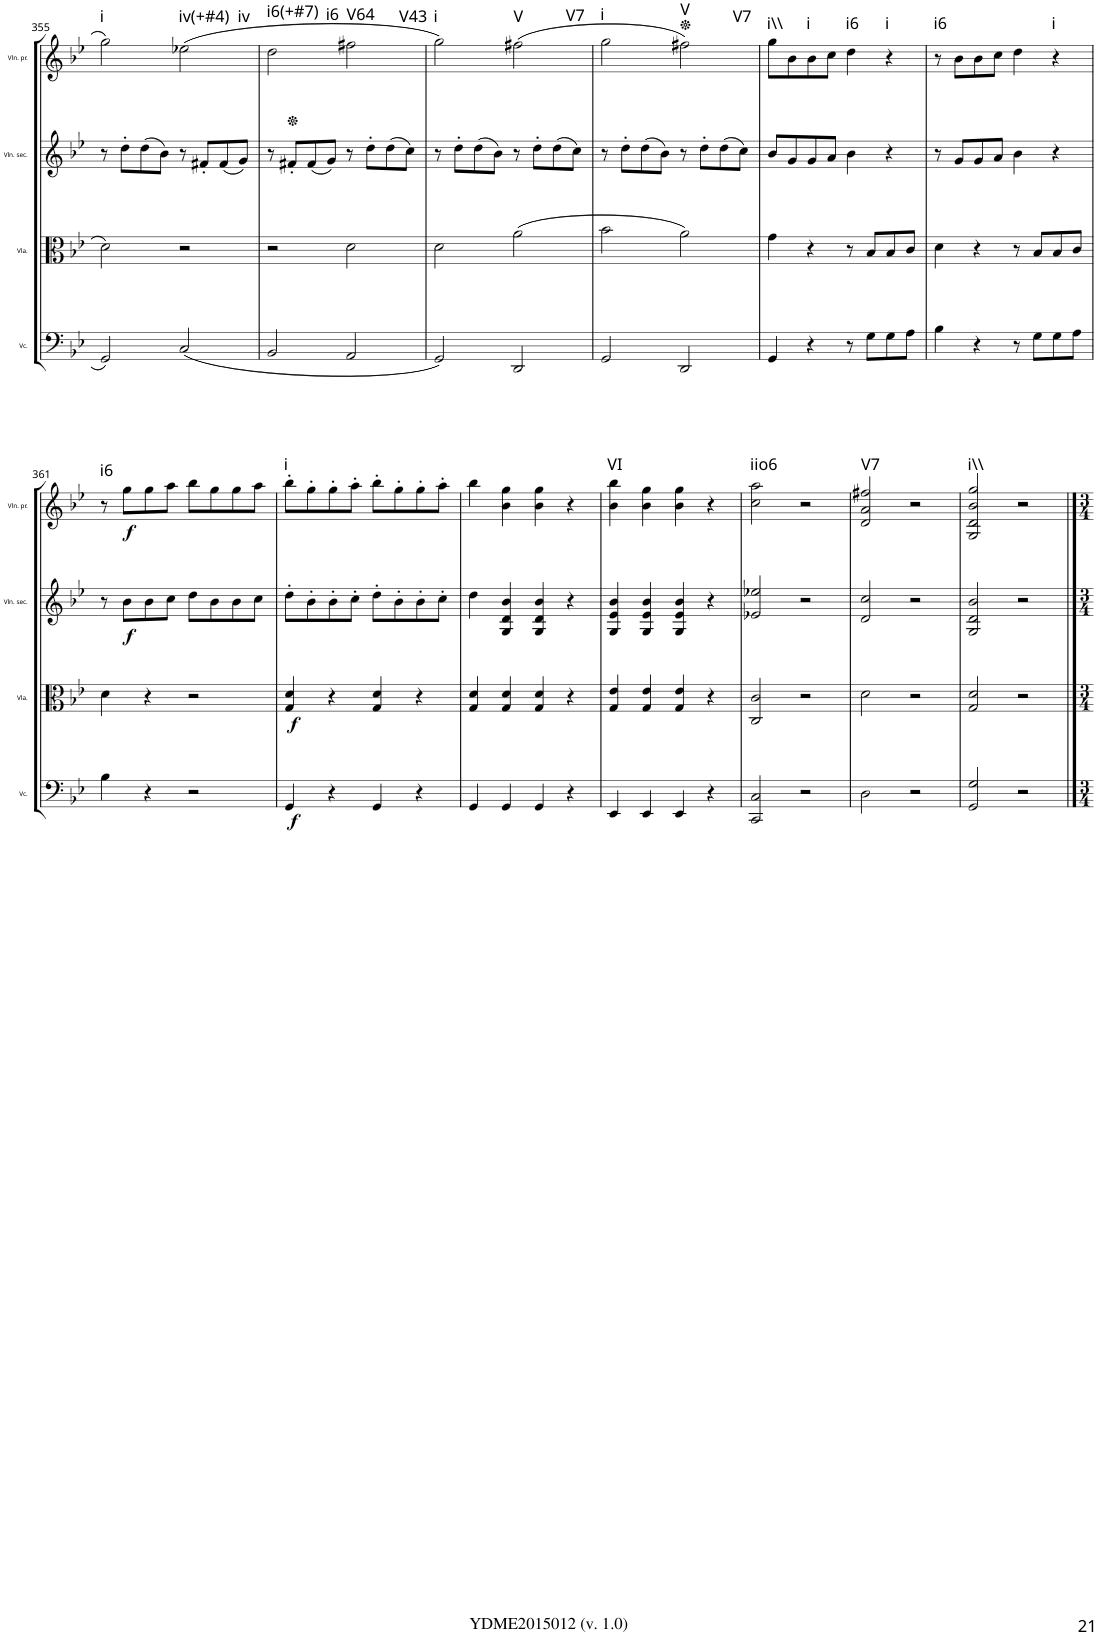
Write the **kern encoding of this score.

**kern	**dynam	**kern	**dynam	**kern	**dynam	**kern	**dynam	**harte
*part4	*part4	*part3	*part3	*part2	*part2	*part1	*part1	*part1
*staff4	*staff4	*staff3	*staff3	*staff2	*staff2	*staff1	*staff1	*
*I"Violoncelle	*	*I"Viola	*	*I"Violino secondo	*	*I"Violino primo	*	*
*I'Vc.	*	*I'Vla.	*	*I'Vln. sec.	*	*I'Vln. pr.	*	*
!!LO:PB:g=z
*clefF4	*	*clefC3	*	*clefG2	*	*clefG2	*	*
*k[b-e-]	*	*k[b-e-]	*	*k[b-e-]	*	*k[b-e-]	*	*
*B-:	*	*B-:	*	*B-:	*	*B-:	*	*
*M2/2	*	*M2/2	*	*M2/2	*	*M2/2	*	*
*met(c|)	*	*met(c|)	*	*met(c|)	*	*met(c|)	*	*
=355	=355	=355	=355	=355	=355	=355	=355	=355
!	!	!	!	!	!	!	!	!LO:H:kt=i
2GG/	.	2d\	.	8r	.	2gg\	.	N
.	.	.	.	8dd'\L	.	.	.	.
.	.	.	.	(>8dd\	.	.	.	.
.	.	.	.	8b-\J)	.	.	.	.
!	!	!	!	!	!	!	!	!LO:H:n=1:kt=iv(+#4)
!	!	!	!	!	!	!	!	!LO:H:n=2:kt=iv
(<2C/	.	2r	.	8r	.	(>2ee-X\	.	N N
.	.	.	.	8f#X'/L	.	.	.	.
.	.	.	.	(<8f#/	.	.	.	.
.	.	.	.	8g/J)	.	.	.	.
=356	=356	=356	=356	=356	=356	=356	=356	=356
!	!	!	!	!	!	!	!	!LO:H:n=1:kt=i6(+#7)
!	!	!	!	!	!	!	!	!LO:H:n=2:kt=i6
2BB-/	.	2r	.	8r	.	2dd\	.	N N
.	.	.	.	8f#X'/L	.	.	.	.
.	.	.	.	(<8f#/	.	.	.	.
.	.	.	.	8g/J)	.	.	.	.
!	!	!	!	!	!	!	!	!LO:H:n=1:kt=V64
!	!	!	!	!	!	!	!	!LO:H:n=2:kt=V43
2AA/	.	2d\	.	8r	.	2ff#X\	.	N N
.	.	.	.	8dd'\L	.	.	.	.
.	.	.	.	(>8dd\	.	.	.	.
.	.	.	.	8cc\J)	.	.	.	.
=357	=357	=357	=357	=357	=357	=357	=357	=357
!	!	!	!	!	!	!	!	!LO:H:kt=i
2GG/)	.	2d\	.	8r	.	2gg\)	.	N
.	.	.	.	8dd'\L	.	.	.	.
.	.	.	.	(>8dd\	.	.	.	.
.	.	.	.	8b-\J)	.	.	.	.
!	!	!	!	!	!	!	!	!LO:H:n=1:kt=V
!	!	!	!	!	!	!	!	!LO:H:n=2:kt=V7
2DD/	.	(>2a\	.	8r	.	(>2ff#X\	.	N N
.	.	.	.	8dd'\L	.	.	.	.
.	.	.	.	(>8dd\	.	.	.	.
.	.	.	.	8cc\J)	.	.	.	.
=358	=358	=358	=358	=358	=358	=358	=358	=358
!	!	!	!	!	!	!	!	!LO:H:kt=i
2GG/	.	2b-\	.	8r	.	2gg\	.	N
.	.	.	.	8dd'\L	.	.	.	.
.	.	.	.	(>8dd\	.	.	.	.
.	.	.	.	8b-\J)	.	.	.	.
!	!	!	!	!	!	!	!	!LO:H:n=1:kt=V
!	!	!	!	!	!	!	!	!LO:H:n=2:kt=V7
2DD/	.	2a\)	.	8r	.	2ff#X\)	.	N N
.	.	.	.	8dd'\L	.	.	.	.
.	.	.	.	(>8dd\	.	.	.	.
.	.	.	.	8cc\J)	.	.	.	.
=359	=359	=359	=359	=359	=359	=359	=359	=359
!	!	!	!	!	!	!	!	!LO:H:kt=i\\
4GG/	.	4g\	.	8b-/L	.	8gg\L	.	N
.	.	.	.	8g/	.	8b-\	.	.
!	!	!	!	!	!	!	!	!LO:H:kt=i
4r	.	4r	.	8g/	.	8b-\	.	N
.	.	.	.	8a/J	.	8cc\J	.	.
!	!	!	!	!	!	!	!	!LO:H:kt=i6
8r	.	8r	.	4b-\	.	4dd\	.	N
8G\L	.	8B-/L	.	.	.	.	.	.
!	!	!	!	!	!	!	!	!LO:H:kt=i
8G\	.	8B-/	.	4r	.	4r	.	N
8A\J	.	8c/J	.	.	.	.	.	.
=360	=360	=360	=360	=360	=360	=360	=360	=360
!	!	!	!	!	!	!	!	!LO:H:kt=i6
4B-\	.	4d\	.	8r	.	8r	.	N
.	.	.	.	8g/L	.	8b-\L	.	.
4r	.	4r	.	8g/	.	8b-\	.	.
.	.	.	.	8a/J	.	8cc\J	.	.
8r	.	8r	.	4b-\	.	4dd\	.	.
8G\L	.	8B-/L	.	.	.	.	.	.
!	!	!	!	!	!	!	!	!LO:H:kt=i
8G\	.	8B-/	.	4r	.	4r	.	N
8A\J	.	8c/J	.	.	.	.	.	.
!!LO:LB:g=z
=361	=361	=361	=361	=361	=361	=361	=361	=361
!	!	!	!	!	!	!	!	!LO:H:kt=i6
4B-\	.	4d\	.	8r	.	8r	.	N
!	!	!	!	!	!LO:DY:b	!	!LO:DY:b	!
.	.	.	.	8b-\L	f	8gg\L	f	.
4r	.	4r	.	8b-\	.	8gg\	.	.
.	.	.	.	8cc\J	.	8aa\J	.	.
2r	.	2r	.	8dd\L	.	8bb-\L	.	.
.	.	.	.	8b-\	.	8gg\	.	.
.	.	.	.	8b-\	.	8gg\	.	.
.	.	.	.	8cc\J	.	8aa\J	.	.
=362	=362	=362	=362	=362	=362	=362	=362	=362
!	!LO:DY:b	!	!LO:DY:b	!	!	!	!	!LO:H:kt=i
4GG/	f	4G/ 4d/	f	8dd'\L	.	8bb-'\L	.	N
.	.	.	.	8b-'\	.	8gg'\	.	.
4r	.	4r	.	8b-'\	.	8gg'\	.	.
.	.	.	.	8cc'\J	.	8aa'\J	.	.
4GG/	.	4G/ 4d/	.	8dd'\L	.	8bb-'\L	.	.
.	.	.	.	8b-'\	.	8gg'\	.	.
4r	.	4r	.	8b-'\	.	8gg'\	.	.
.	.	.	.	8cc'\J	.	8aa'\J	.	.
=363	=363	=363	=363	=363	=363	=363	=363	=363
4GG/	.	4G/ 4d/	.	4dd\	.	4bb-\	.	.
4GG/	.	4G/ 4d/	.	4G/ 4d/ 4b-/	.	4b-\ 4gg\	.	.
4GG/	.	4G/ 4d/	.	4G/ 4d/ 4b-/	.	4b-\ 4gg\	.	.
4r	.	4r	.	4r	.	4r	.	.
=364	=364	=364	=364	=364	=364	=364	=364	=364
!	!	!	!	!	!	!	!	!LO:H:kt=VI
4EE-/	.	4G/ 4e-/	.	4G/ 4e-/ 4b-/	.	4b-\ 4bb-\	.	N
4EE-/	.	4G/ 4e-/	.	4G/ 4e-/ 4b-/	.	4b-\ 4gg\	.	.
4EE-/	.	4G/ 4e-/	.	4G/ 4e-/ 4b-/	.	4b-\ 4gg\	.	.
4r	.	4r	.	4r	.	4r	.	.
=365	=365	=365	=365	=365	=365	=365	=365	=365
!	!	!	!	!	!	!	!	!LO:H:kt=iio6
2CC/ 2C/	.	2C/ 2c/	.	2e-X/ 2ee-X/	.	2cc\ 2aa\	.	N
2r	.	2r	.	2r	.	2r	.	.
=366	=366	=366	=366	=366	=366	=366	=366	=366
!	!	!	!	!	!	!	!	!LO:H:kt=V7
2D\	.	2d\	.	2d/ 2cc/	.	2d/ 2a/ 2ff#X/	.	N
2r	.	2r	.	2r	.	2r	.	.
=367	=367	=367	=367	=367	=367	=367	=367	=367
!	!	!	!	!	!	!	!	!LO:H:kt=i\\
2GG/ 2G/	.	2G/ 2d/	.	2G/ 2d/ 2b-/	.	2G/ 2d/ 2b-/ 2gg/	.	N
2r	.	2r	.	2r	.	2r	.	.
==	==	==	==	==	==	==	==	==
*-	*-	*-	*-	*-	*-	*-	*-	*-
